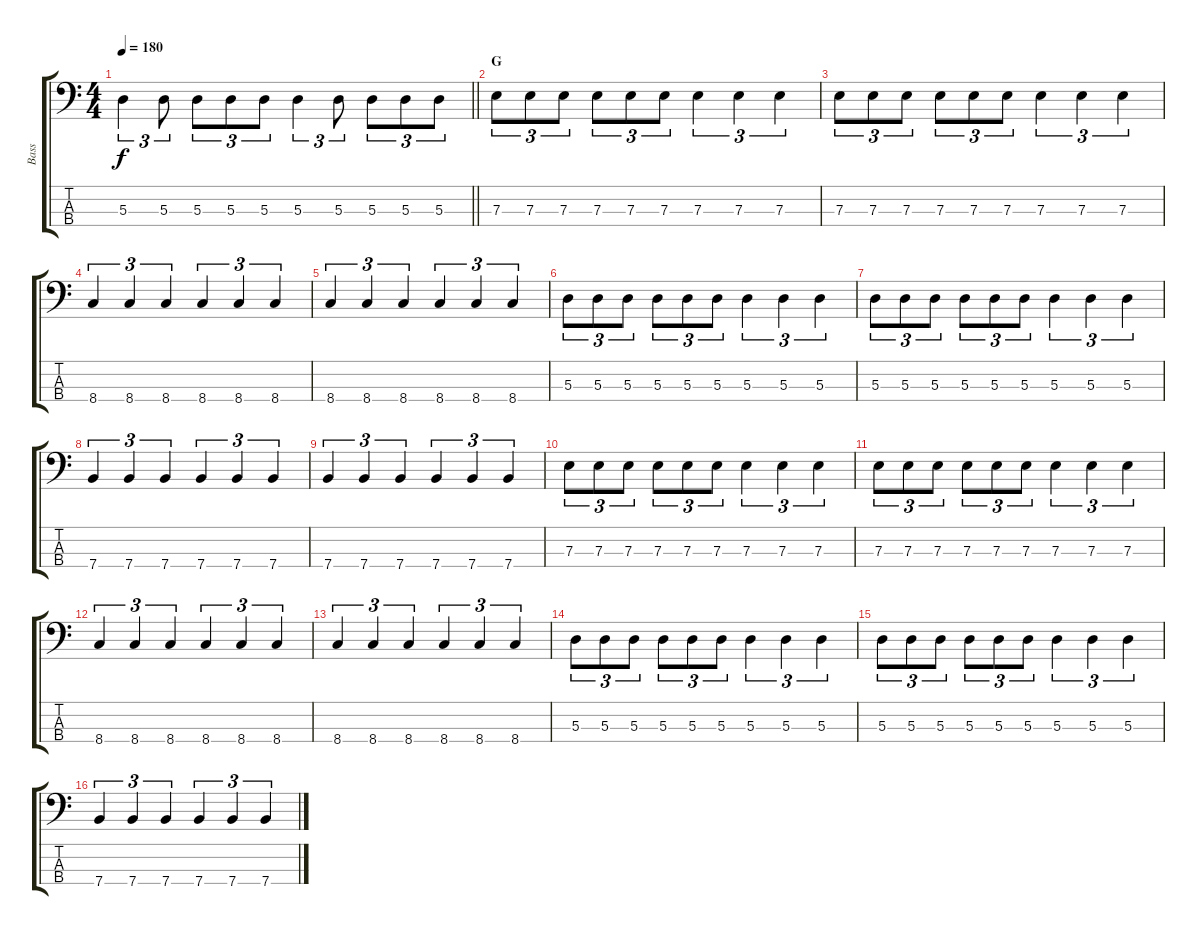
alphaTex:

\track ("Bass" "Bass") {instrument electricbassfinger}
\staff {score tabs}
\tuning (G2 D2 A1 E1) {hide}
\ts (4 4)
\tempo 180
\clef f4
\barLineRight lightlight
\ks c
5.3.4{tu (3 2) dy f} 5.3.8{tu (3 2)} 5.3.8{tu (3 2)} 5.3.8{tu (3 2)} 5.3.8{tu (3 2)} 5.3.4{tu (3 2)} 5.3.8{tu (3 2)} 5.3.8{tu (3 2)} 5.3.8{tu (3 2)} 5.3.8{tu (3 2)} |
\section ("" "G")
7.3.8{tu (3 2)} 7.3.8{tu (3 2)} 7.3.8{tu (3 2)} 7.3.8{tu (3 2)} 7.3.8{tu (3 2)} 7.3.8{tu (3 2)} 7.3.4{tu (3 2)} 7.3.4{tu (3 2)} 7.3.4{tu (3 2)} |
7.3.8{tu (3 2)} 7.3.8{tu (3 2)} 7.3.8{tu (3 2)} 7.3.8{tu (3 2)} 7.3.8{tu (3 2)} 7.3.8{tu (3 2)} 7.3.4{tu (3 2)} 7.3.4{tu (3 2)} 7.3.4{tu (3 2)} |
8.4.4{tu (3 2)} 8.4.4{tu (3 2)} 8.4.4{tu (3 2)} 8.4.4{tu (3 2)} 8.4.4{tu (3 2)} 8.4.4{tu (3 2)} |
8.4.4{tu (3 2)} 8.4.4{tu (3 2)} 8.4.4{tu (3 2)} 8.4.4{tu (3 2)} 8.4.4{tu (3 2)} 8.4.4{tu (3 2)} |
5.3.8{tu (3 2)} 5.3.8{tu (3 2)} 5.3.8{tu (3 2)} 5.3.8{tu (3 2)} 5.3.8{tu (3 2)} 5.3.8{tu (3 2)} 5.3.4{tu (3 2)} 5.3.4{tu (3 2)} 5.3.4{tu (3 2)} |
5.3.8{tu (3 2)} 5.3.8{tu (3 2)} 5.3.8{tu (3 2)} 5.3.8{tu (3 2)} 5.3.8{tu (3 2)} 5.3.8{tu (3 2)} 5.3.4{tu (3 2)} 5.3.4{tu (3 2)} 5.3.4{tu (3 2)} |
7.4.4{tu (3 2)} 7.4.4{tu (3 2)} 7.4.4{tu (3 2)} 7.4.4{tu (3 2)} 7.4.4{tu (3 2)} 7.4.4{tu (3 2)} |
7.4.4{tu (3 2)} 7.4.4{tu (3 2)} 7.4.4{tu (3 2)} 7.4.4{tu (3 2)} 7.4.4{tu (3 2)} 7.4.4{tu (3 2)} |
7.3.8{tu (3 2)} 7.3.8{tu (3 2)} 7.3.8{tu (3 2)} 7.3.8{tu (3 2)} 7.3.8{tu (3 2)} 7.3.8{tu (3 2)} 7.3.4{tu (3 2)} 7.3.4{tu (3 2)} 7.3.4{tu (3 2)} |
7.3.8{tu (3 2)} 7.3.8{tu (3 2)} 7.3.8{tu (3 2)} 7.3.8{tu (3 2)} 7.3.8{tu (3 2)} 7.3.8{tu (3 2)} 7.3.4{tu (3 2)} 7.3.4{tu (3 2)} 7.3.4{tu (3 2)} |
8.4.4{tu (3 2)} 8.4.4{tu (3 2)} 8.4.4{tu (3 2)} 8.4.4{tu (3 2)} 8.4.4{tu (3 2)} 8.4.4{tu (3 2)} |
8.4.4{tu (3 2)} 8.4.4{tu (3 2)} 8.4.4{tu (3 2)} 8.4.4{tu (3 2)} 8.4.4{tu (3 2)} 8.4.4{tu (3 2)} |
5.3.8{tu (3 2)} 5.3.8{tu (3 2)} 5.3.8{tu (3 2)} 5.3.8{tu (3 2)} 5.3.8{tu (3 2)} 5.3.8{tu (3 2)} 5.3.4{tu (3 2)} 5.3.4{tu (3 2)} 5.3.4{tu (3 2)} |
5.3.8{tu (3 2)} 5.3.8{tu (3 2)} 5.3.8{tu (3 2)} 5.3.8{tu (3 2)} 5.3.8{tu (3 2)} 5.3.8{tu (3 2)} 5.3.4{tu (3 2)} 5.3.4{tu (3 2)} 5.3.4{tu (3 2)} |
7.4.4{tu (3 2)} 7.4.4{tu (3 2)} 7.4.4{tu (3 2)} 7.4.4{tu (3 2)} 7.4.4{tu (3 2)} 7.4.4{tu (3 2)}
